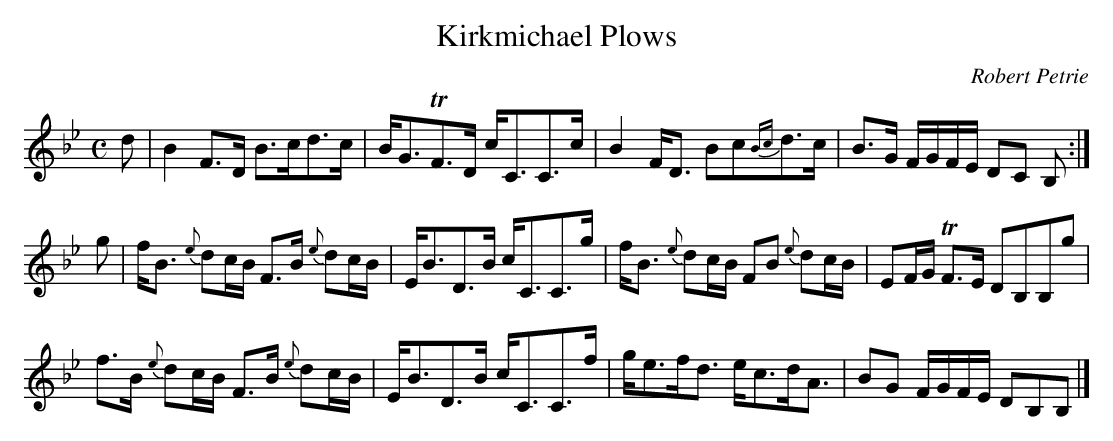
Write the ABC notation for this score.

X:1
T:Kirkmichael Plows
C:Robert Petrie
L:1/16
M:C
K:Bb
d2 | B4 F3D B3cd3c | BG3TF3D cC3C3c | B4 FD3 B2c2{Bc}d3c | B3G FGFE D2C2 B,2 :|
g2 | fB3 {e}d2cB F3B {e}d2cB | EB3D3B cC3C3g | fB3 {e}d2cB F2B2 {e}d2cB | E2FG TF3E   D2B,2B,2g2 |
f3B {e}d2cB F3B {e}d2cB | EB3D3B cC3C3f | ge3fd3 ec3dA3 | B2G2 FGFE  D2B,2B,2 |]
